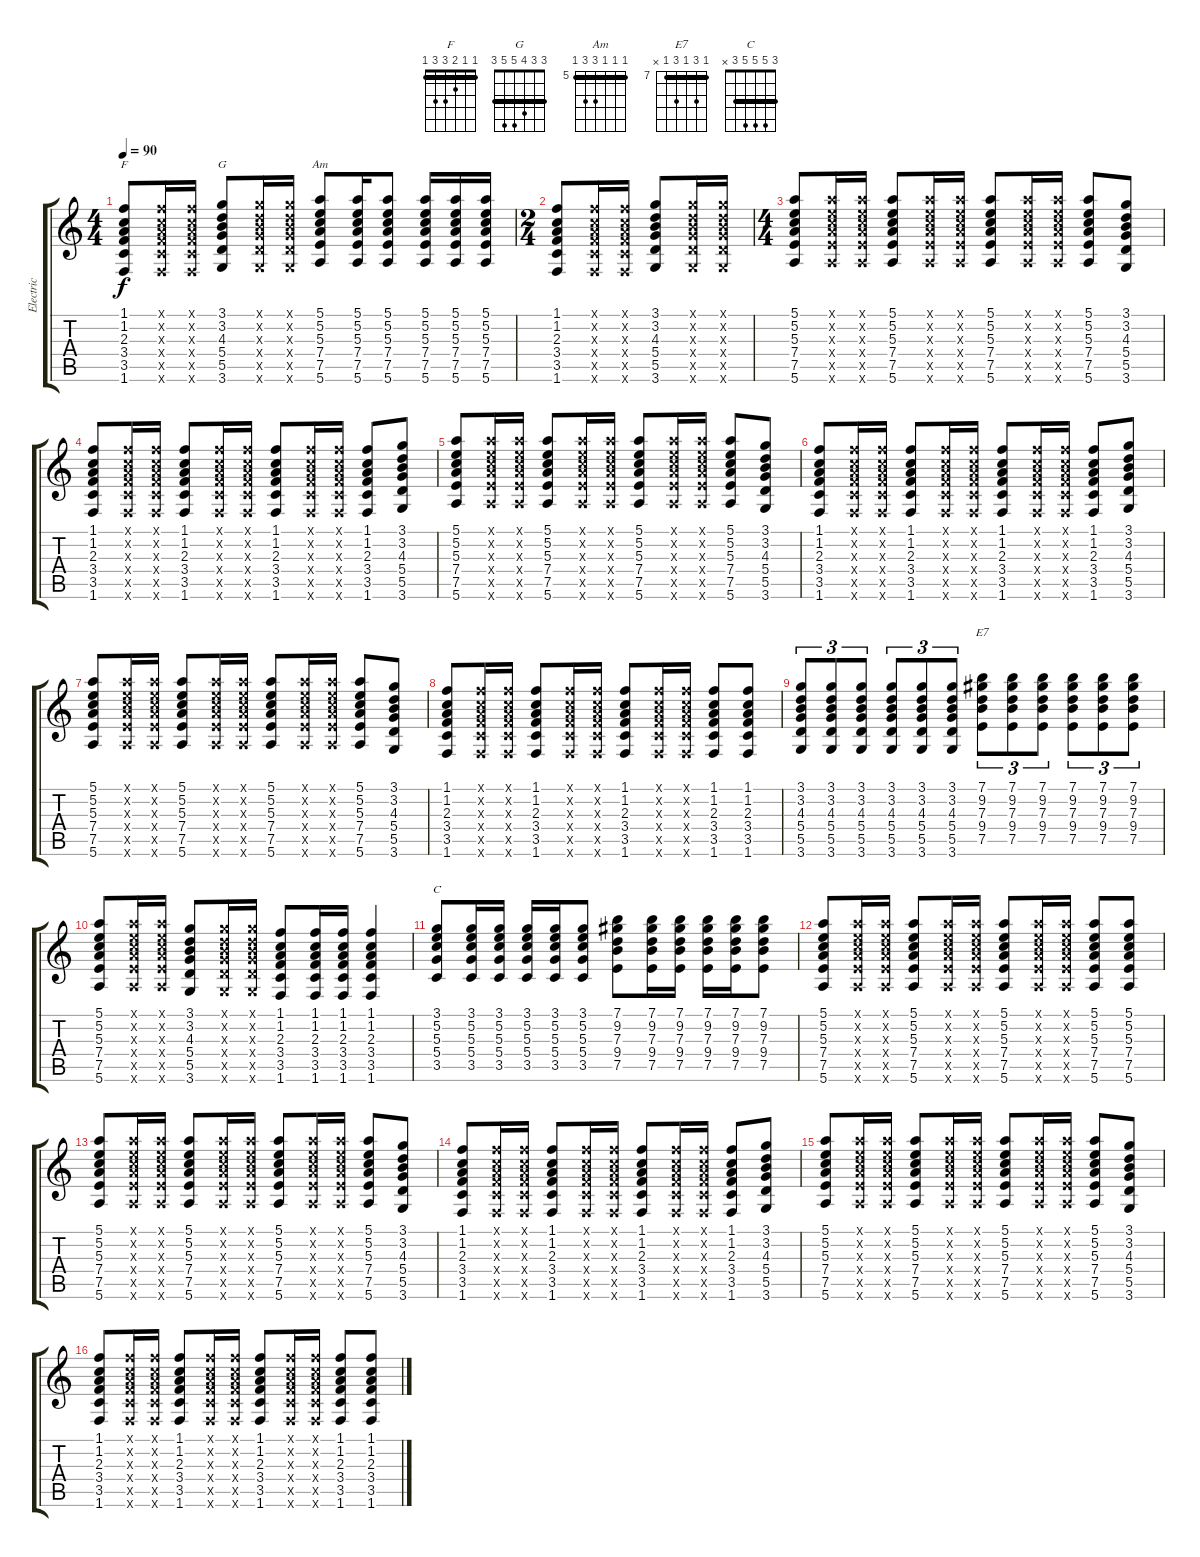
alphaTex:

\track ("Electric" "Electric") {instrument distortionguitar}
\staff {score tabs}
\tuning (E4 B3 G3 D3 A2 E2) {hide}
\chord ("F" 1 1 2 3 3 1) {barre 1}
\chord ("G" 3 3 4 5 5 3) {barre 3}
\chord ("Am" 5 5 5 7 7 5) {firstfret 5 barre 5}
\chord ("E7" 7 9 7 9 7 x) {firstfret 7 barre 7}
\chord ("C" 3 5 5 5 3 x) {barre 3}
\ts (4 4)
\tempo 90
\clef g2
\ks c
(1.1 1.2 2.3 3.4 3.5 1.6).8{ch "F" dy f} (1.1{x} 1.2{x} 2.3{x} 3.4{x} 3.5{x} 1.6{x}).16 (1.1{x} 1.2{x} 2.3{x} 3.4{x} 3.5{x} 1.6{x}).16 (3.1 3.2 4.3 5.4 5.5 3.6).8{ch "G"} (3.1{x} 3.2{x} 4.3{x} 5.4{x} 5.5{x} 3.6{x}).16 (3.1{x} 3.2{x} 4.3{x} 5.4{x} 5.5{x} 3.6{x}).16 (5.1 5.2 5.3 7.4 7.5 5.6).8{ch "Am"} (5.1 5.2 5.3 7.4 7.5 5.6).16 (5.1 5.2 5.3 7.4 7.5 5.6).8 (5.1 5.2 5.3 7.4 7.5 5.6).16 (5.1 5.2 5.3 7.4 7.5 5.6).16 (5.1 5.2 5.3 7.4 7.5 5.6).16 |
\ts (2 4)
(1.1 1.2 2.3 3.4 3.5 1.6).8 (1.1{x} 1.2{x} 2.3{x} 3.4{x} 3.5{x} 1.6{x}).16 (1.1{x} 1.2{x} 2.3{x} 3.4{x} 3.5{x} 1.6{x}).16 (3.1 3.2 4.3 5.4 5.5 3.6).8 (3.1{x} 3.2{x} 4.3{x} 5.4{x} 5.5{x} 3.6{x}).16 (3.1{x} 3.2{x} 4.3{x} 5.4{x} 5.5{x} 3.6{x}).16 |
\ts (4 4)
(5.1 5.2 5.3 7.4 7.5 5.6).8 (5.1{x} 5.2{x} 5.3{x} 7.4{x} 7.5{x} 5.6{x}).16 (5.1{x} 5.2{x} 5.3{x} 7.4{x} 7.5{x} 5.6{x}).16 (5.1 5.2 5.3 7.4 7.5 5.6).8 (5.1{x} 5.2{x} 5.3{x} 7.4{x} 7.5{x} 5.6{x}).16 (5.1{x} 5.2{x} 5.3{x} 7.4{x} 7.5{x} 5.6{x}).16 (5.1 5.2 5.3 7.4 7.5 5.6).8 (5.1{x} 5.2{x} 5.3{x} 7.4{x} 7.5{x} 5.6{x}).16 (5.1{x} 5.2{x} 5.3{x} 7.4{x} 7.5{x} 5.6{x}).16 (5.1 5.2 5.3 7.4 7.5 5.6).8 (3.1 3.2 4.3 5.4 5.5 3.6).8 |
(1.1 1.2 2.3 3.4 3.5 1.6).8 (1.1{x} 1.2{x} 2.3{x} 3.4{x} 3.5{x} 1.6{x}).16 (1.1{x} 1.2{x} 2.3{x} 3.4{x} 3.5{x} 1.6{x}).16 (1.1 1.2 2.3 3.4 3.5 1.6).8 (1.1{x} 1.2{x} 2.3{x} 3.4{x} 3.5{x} 1.6{x}).16 (1.1{x} 1.2{x} 2.3{x} 3.4{x} 3.5{x} 1.6{x}).16 (1.1 1.2 2.3 3.4 3.5 1.6).8 (1.1{x} 1.2{x} 2.3{x} 3.4{x} 3.5{x} 1.6{x}).16 (1.1{x} 1.2{x} 2.3{x} 3.4{x} 3.5{x} 1.6{x}).16 (1.1 1.2 2.3 3.4 3.5 1.6).8 (3.1 3.2 4.3 5.4 5.5 3.6).8 |
(5.1 5.2 5.3 7.4 7.5 5.6).8 (5.1{x} 5.2{x} 5.3{x} 7.4{x} 7.5{x} 5.6{x}).16 (5.1{x} 5.2{x} 5.3{x} 7.4{x} 7.5{x} 5.6{x}).16 (5.1 5.2 5.3 7.4 7.5 5.6).8 (5.1{x} 5.2{x} 5.3{x} 7.4{x} 7.5{x} 5.6{x}).16 (5.1{x} 5.2{x} 5.3{x} 7.4{x} 7.5{x} 5.6{x}).16 (5.1 5.2 5.3 7.4 7.5 5.6).8 (5.1{x} 5.2{x} 5.3{x} 7.4{x} 7.5{x} 5.6{x}).16 (5.1{x} 5.2{x} 5.3{x} 7.4{x} 7.5{x} 5.6{x}).16 (5.1 5.2 5.3 7.4 7.5 5.6).8 (3.1 3.2 4.3 5.4 5.5 3.6).8 |
(1.1 1.2 2.3 3.4 3.5 1.6).8 (1.1{x} 1.2{x} 2.3{x} 3.4{x} 3.5{x} 1.6{x}).16 (1.1{x} 1.2{x} 2.3{x} 3.4{x} 3.5{x} 1.6{x}).16 (1.1 1.2 2.3 3.4 3.5 1.6).8 (1.1{x} 1.2{x} 2.3{x} 3.4{x} 3.5{x} 1.6{x}).16 (1.1{x} 1.2{x} 2.3{x} 3.4{x} 3.5{x} 1.6{x}).16 (1.1 1.2 2.3 3.4 3.5 1.6).8 (1.1{x} 1.2{x} 2.3{x} 3.4{x} 3.5{x} 1.6{x}).16 (1.1{x} 1.2{x} 2.3{x} 3.4{x} 3.5{x} 1.6{x}).16 (1.1 1.2 2.3 3.4 3.5 1.6).8 (3.1 3.2 4.3 5.4 5.5 3.6).8 |
(5.1 5.2 5.3 7.4 7.5 5.6).8 (5.1{x} 5.2{x} 5.3{x} 7.4{x} 7.5{x} 5.6{x}).16 (5.1{x} 5.2{x} 5.3{x} 7.4{x} 7.5{x} 5.6{x}).16 (5.1 5.2 5.3 7.4 7.5 5.6).8 (5.1{x} 5.2{x} 5.3{x} 7.4{x} 7.5{x} 5.6{x}).16 (5.1{x} 5.2{x} 5.3{x} 7.4{x} 7.5{x} 5.6{x}).16 (5.1 5.2 5.3 7.4 7.5 5.6).8 (5.1{x} 5.2{x} 5.3{x} 7.4{x} 7.5{x} 5.6{x}).16 (5.1{x} 5.2{x} 5.3{x} 7.4{x} 7.5{x} 5.6{x}).16 (5.1 5.2 5.3 7.4 7.5 5.6).8 (3.1 3.2 4.3 5.4 5.5 3.6).8 |
(1.1 1.2 2.3 3.4 3.5 1.6).8 (1.1{x} 1.2{x} 2.3{x} 3.4{x} 3.5{x} 1.6{x}).16 (1.1{x} 1.2{x} 2.3{x} 3.4{x} 3.5{x} 1.6{x}).16 (1.1 1.2 2.3 3.4 3.5 1.6).8 (1.1{x} 1.2{x} 2.3{x} 3.4{x} 3.5{x} 1.6{x}).16 (1.1{x} 1.2{x} 2.3{x} 3.4{x} 3.5{x} 1.6{x}).16 (1.1 1.2 2.3 3.4 3.5 1.6).8 (1.1{x} 1.2{x} 2.3{x} 3.4{x} 3.5{x} 1.6{x}).16 (1.1{x} 1.2{x} 2.3{x} 3.4{x} 3.5{x} 1.6{x}).16 (1.1 1.2 2.3 3.4 3.5 1.6).8 (1.1 1.2 2.3 3.4 3.5 1.6).8 |
(3.1 3.2 4.3 5.4 5.5 3.6).8{tu (3 2)} (3.1 3.2 4.3 5.4 5.5 3.6).8{tu (3 2)} (3.1 3.2 4.3 5.4 5.5 3.6).8{tu (3 2)} (3.1 3.2 4.3 5.4 5.5 3.6).8{tu (3 2)} (3.1 3.2 4.3 5.4 5.5 3.6).8{tu (3 2)} (3.1 3.2 4.3 5.4 5.5 3.6).8{tu (3 2)} (7.1 9.2 7.3 9.4 7.5).8{tu (3 2) ch "E7"} (7.1 9.2 7.3 9.4 7.5).8{tu (3 2)} (7.1 9.2 7.3 9.4 7.5).8{tu (3 2)} (7.1 9.2 7.3 9.4 7.5).8{tu (3 2)} (7.1 9.2 7.3 9.4 7.5).8{tu (3 2)} (7.1 9.2 7.3 9.4 7.5).8{tu (3 2)} |
(5.1 5.2 5.3 7.4 7.5 5.6).8 (5.1{x} 5.2{x} 5.3{x} 7.4{x} 7.5{x} 5.6{x}).16 (5.1{x} 5.2{x} 5.3{x} 7.4{x} 7.5{x} 5.6{x}).16 (3.1 3.2 4.3 5.4 5.5 3.6).8 (3.1{x} 3.2{x} 4.3{x} 5.4{x} 5.5{x} 3.6{x}).16 (3.1{x} 3.2{x} 4.3{x} 5.4{x} 5.5{x} 3.6{x}).16 (1.1 1.2 2.3 3.4 3.5 1.6).8 (1.1 1.2 2.3 3.4 3.5 1.6).16 (1.1 1.2 2.3 3.4 3.5 1.6).16 (1.1 1.2 2.3 3.4 3.5 1.6).4 |
(3.1 5.2 5.3 5.4 3.5).8{ch "C"} (3.1 5.2 5.3 5.4 3.5).16 (3.1 5.2 5.3 5.4 3.5).16 (3.1 5.2 5.3 5.4 3.5).16 (3.1 5.2 5.3 5.4 3.5).16 (3.1 5.2 5.3 5.4 3.5).8 (7.1 9.2 7.3 9.4 7.5).8 (7.1 9.2 7.3 9.4 7.5).16 (7.1 9.2 7.3 9.4 7.5).16 (7.1 9.2 7.3 9.4 7.5).16 (7.1 9.2 7.3 9.4 7.5).16 (7.1 9.2 7.3 9.4 7.5).8 |
(5.1 5.2 5.3 7.4 7.5 5.6).8 (5.1{x} 5.2{x} 5.3{x} 7.4{x} 7.5{x} 5.6{x}).16 (5.1{x} 5.2{x} 5.3{x} 7.4{x} 7.5{x} 5.6{x}).16 (5.1 5.2 5.3 7.4 7.5 5.6).8 (5.1{x} 5.2{x} 5.3{x} 7.4{x} 7.5{x} 5.6{x}).16 (5.1{x} 5.2{x} 5.3{x} 7.4{x} 7.5{x} 5.6{x}).16 (5.1 5.2 5.3 7.4 7.5 5.6).8 (5.1{x} 5.2{x} 5.3{x} 7.4{x} 7.5{x} 5.6{x}).16 (5.1{x} 5.2{x} 5.3{x} 7.4{x} 7.5{x} 5.6{x}).16 (5.1 5.2 5.3 7.4 7.5 5.6).8 (5.1 5.2 5.3 7.4 7.5 5.6).8 |
(5.1 5.2 5.3 7.4 7.5 5.6).8 (5.1{x} 5.2{x} 5.3{x} 7.4{x} 7.5{x} 5.6{x}).16 (5.1{x} 5.2{x} 5.3{x} 7.4{x} 7.5{x} 5.6{x}).16 (5.1 5.2 5.3 7.4 7.5 5.6).8 (5.1{x} 5.2{x} 5.3{x} 7.4{x} 7.5{x} 5.6{x}).16 (5.1{x} 5.2{x} 5.3{x} 7.4{x} 7.5{x} 5.6{x}).16 (5.1 5.2 5.3 7.4 7.5 5.6).8 (5.1{x} 5.2{x} 5.3{x} 7.4{x} 7.5{x} 5.6{x}).16 (5.1{x} 5.2{x} 5.3{x} 7.4{x} 7.5{x} 5.6{x}).16 (5.1 5.2 5.3 7.4 7.5 5.6).8 (3.1 3.2 4.3 5.4 5.5 3.6).8 |
(1.1 1.2 2.3 3.4 3.5 1.6).8 (1.1{x} 1.2{x} 2.3{x} 3.4{x} 3.5{x} 1.6{x}).16 (1.1{x} 1.2{x} 2.3{x} 3.4{x} 3.5{x} 1.6{x}).16 (1.1 1.2 2.3 3.4 3.5 1.6).8 (1.1{x} 1.2{x} 2.3{x} 3.4{x} 3.5{x} 1.6{x}).16 (1.1{x} 1.2{x} 2.3{x} 3.4{x} 3.5{x} 1.6{x}).16 (1.1 1.2 2.3 3.4 3.5 1.6).8 (1.1{x} 1.2{x} 2.3{x} 3.4{x} 3.5{x} 1.6{x}).16 (1.1{x} 1.2{x} 2.3{x} 3.4{x} 3.5{x} 1.6{x}).16 (1.1 1.2 2.3 3.4 3.5 1.6).8 (3.1 3.2 4.3 5.4 5.5 3.6).8 |
(5.1 5.2 5.3 7.4 7.5 5.6).8 (5.1{x} 5.2{x} 5.3{x} 7.4{x} 7.5{x} 5.6{x}).16 (5.1{x} 5.2{x} 5.3{x} 7.4{x} 7.5{x} 5.6{x}).16 (5.1 5.2 5.3 7.4 7.5 5.6).8 (5.1{x} 5.2{x} 5.3{x} 7.4{x} 7.5{x} 5.6{x}).16 (5.1{x} 5.2{x} 5.3{x} 7.4{x} 7.5{x} 5.6{x}).16 (5.1 5.2 5.3 7.4 7.5 5.6).8 (5.1{x} 5.2{x} 5.3{x} 7.4{x} 7.5{x} 5.6{x}).16 (5.1{x} 5.2{x} 5.3{x} 7.4{x} 7.5{x} 5.6{x}).16 (5.1 5.2 5.3 7.4 7.5 5.6).8 (3.1 3.2 4.3 5.4 5.5 3.6).8 |
(1.1 1.2 2.3 3.4 3.5 1.6).8 (1.1{x} 1.2{x} 2.3{x} 3.4{x} 3.5{x} 1.6{x}).16 (1.1{x} 1.2{x} 2.3{x} 3.4{x} 3.5{x} 1.6{x}).16 (1.1 1.2 2.3 3.4 3.5 1.6).8 (1.1{x} 1.2{x} 2.3{x} 3.4{x} 3.5{x} 1.6{x}).16 (1.1{x} 1.2{x} 2.3{x} 3.4{x} 3.5{x} 1.6{x}).16 (1.1 1.2 2.3 3.4 3.5 1.6).8 (1.1{x} 1.2{x} 2.3{x} 3.4{x} 3.5{x} 1.6{x}).16 (1.1{x} 1.2{x} 2.3{x} 3.4{x} 3.5{x} 1.6{x}).16 (1.1 1.2 2.3 3.4 3.5 1.6).8 (1.1 1.2 2.3 3.4 3.5 1.6).8
